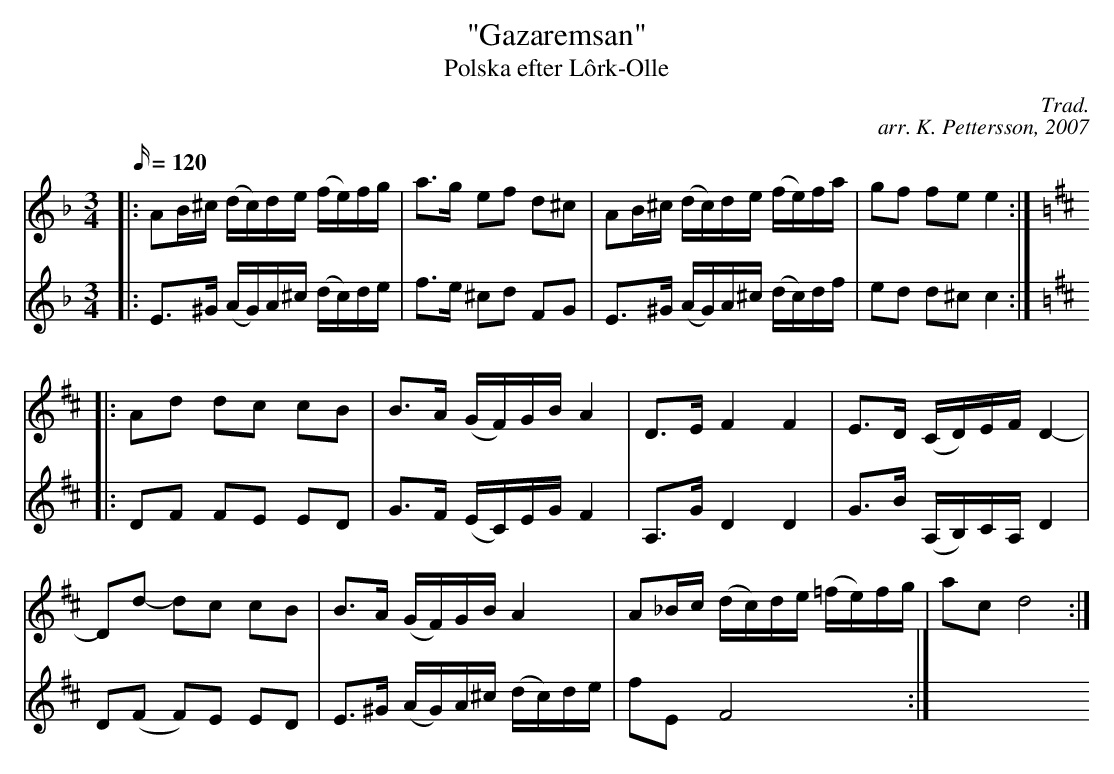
X:1
T: "Gazaremsan"
T: Polska efter Lôrk-Olle
C: Trad.
C: arr. K. Pettersson, 2007
M: 3/4
L: 1/16
Q: 120
K: Dm
V: 1
|: A2B^c (dc)de (fe)fg | a3g e2f2 d2^c2 | A2B^c (dc)de (fe)fa | g2f2 f2e2 e4 :|
K: D
|: A2d2 d2c2 c2B2 | B3A (GF)GB A4 | D3E F4 F4 | E3D (CD)EF D4- |
D2d2- d2c2 c2B2 | B3A (GF)GB A4 | A2_Bc (dc)de (=fe)fg | a2c2 d8 :|
V: 2
|: E3^G (AG)A^c (dc)de | f3e ^c2d2 F2G2 | E3^G (AG)A^c (dc)df | e2d2 d2^c2 c4 :|
K: D
|: D2F2 F2E2 E2D2 | G3F (EC)EG F4 | A,3GD4D4 | G3B (A,B,)CA,D4 | D2(F2 F2)E2 E2D2 | E3^G (AG)A^c (dc)de | f2E2 F8 :|
